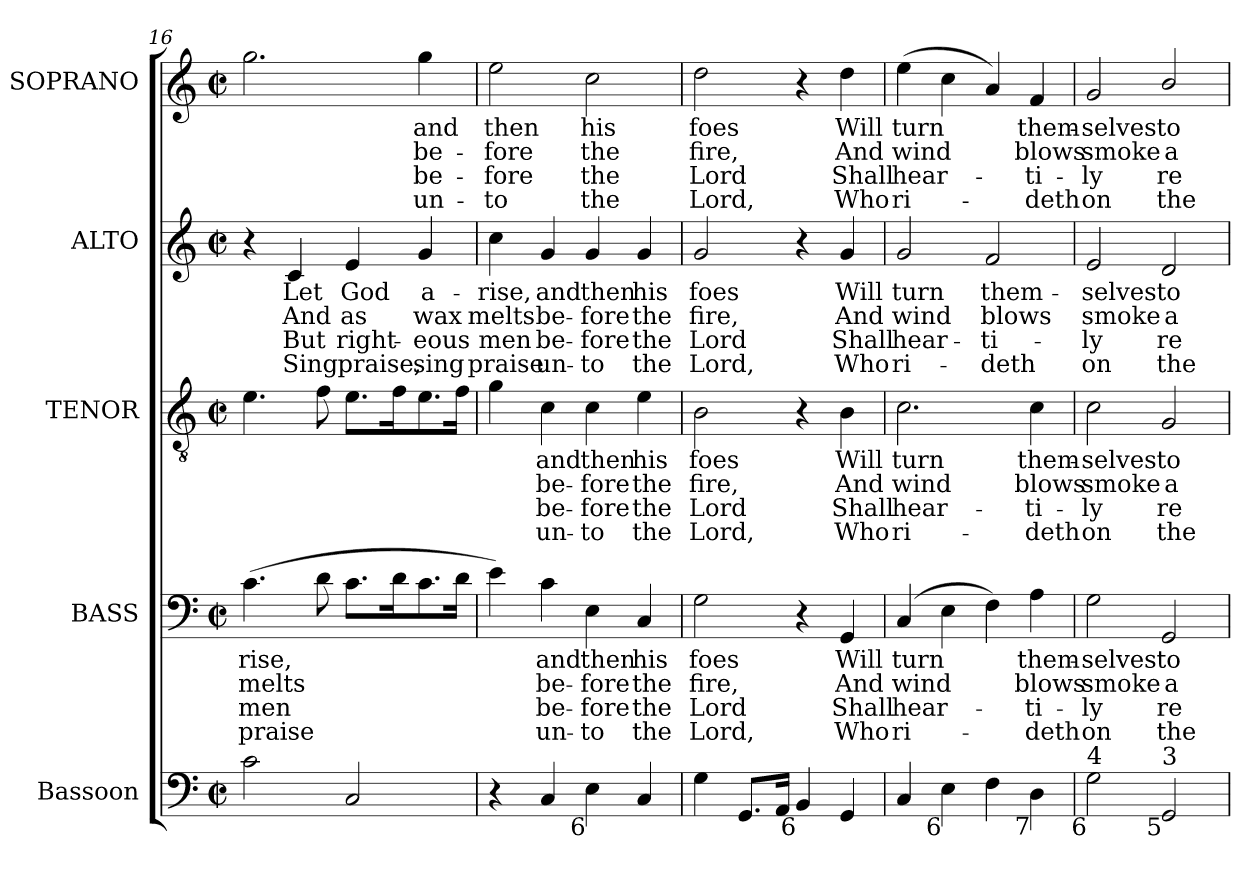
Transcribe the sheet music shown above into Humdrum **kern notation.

**kern	**kern	**text	**text	**text	**text	**kern	**text	**text	**text	**text	**kern	**text	**text	**text	**text	**kern	**text	**text	**text	**text
*part5	*part4	*part4	*part4	*part4	*part4	*part3	*part3	*part3	*part3	*part3	*part2	*part2	*part2	*part2	*part2	*part1	*part1	*part1	*part1	*part1
*staff5	*staff4	*staff4	*staff4	*staff4	*staff4	*staff3	*staff3	*staff3	*staff3	*staff3	*staff2	*staff2	*staff2	*staff2	*staff2	*staff1	*staff1	*staff1	*staff1	*staff1
*I"Bassoon	*I"BASS	*	*	*	*	*I"TENOR	*	*	*	*	*I"ALTO	*	*	*	*	*I"SOPRANO	*	*	*	*
*I'Bsn.	*I'B.	*	*	*	*	*I'T.	*	*	*	*	*I'A.	*	*	*	*	*I'S.	*	*	*	*
*clefF4	*clefF4	*	*	*	*	*clefGv2	*	*	*	*	*clefG2	*	*	*	*	*clefG2	*	*	*	*
*	*	*	*	*	*	*ITrd7c12	*	*	*	*	*	*	*	*	*	*	*	*	*	*
*k[]	*k[]	*	*	*	*	*k[]	*	*	*	*	*k[]	*	*	*	*	*k[]	*	*	*	*
*C:	*C:	*	*	*	*	*C:	*	*	*	*	*C:	*	*	*	*	*C:	*	*	*	*
*M2/2	*M2/2	*	*	*	*	*M2/2	*	*	*	*	*M2/2	*	*	*	*	*M2/2	*	*	*	*
*met(c|)	*met(c|)	*	*	*	*	*met(c|)	*	*	*	*	*met(c|)	*	*	*	*	*met(c|)	*	*	*	*
=16	=16	=16	=16	=16	=16	=16	=16	=16	=16	=16	=16	=16	=16	=16	=16	=16	=16	=16	=16	=16
!	!	!LO:LY:b:color=#000000	!LO:LY:b:color=#000000	!LO:LY:b:color=#000000	!LO:LY:b:color=#000000	!	!	!	!	!	!	!	!	!	!	!	!	!	!	!
2ci\	(4.ci\	-rise,	melts	men	praise	4.Ei\	.	.	.	.	4r	.	.	.	.	2.ggi\	.	.	.	.
!	!	!	!	!	!	!	!	!	!	!	!	!LO:LY:b:color=#000000	!LO:LY:b:color=#000000	!LO:LY:b:color=#000000	!LO:LY:b:color=#000000	!	!	!	!	!
.	.	.	.	.	.	.	.	.	.	.	4ci/	Let	And	But	Sing	.	.	.	.	.
.	8di\	.	.	.	.	8Fi\	.	.	.	.	.	.	.	.	.	.	.	.	.	.
!	!	!	!	!	!	!	!	!	!	!	!	!LO:LY:b:color=#000000	!LO:LY:b:color=#000000	!LO:LY:b:color=#000000	!LO:LY:b:color=#000000	!	!	!	!	!
2Ci/	8.ci\L	.	.	.	.	8.Ei\L	.	.	.	.	4ei/	God	as	right-	-praise,	.	.	.	.	.
.	16di\K	.	.	.	.	16Fi\K	.	.	.	.	.	.	.	.	.	.	.	.	.	.
!	!	!	!	!	!	!	!	!	!	!	!	!LO:LY:b:color=#000000	!LO:LY:b:color=#000000	!LO:LY:b:color=#000000	!LO:LY:b:color=#000000	!	!	!	!	!
!	!	!	!	!	!	!	!	!	!	!	!	!	!	!	!	!	!LO:LY:b:color=#000000	!LO:LY:b:color=#000000	!LO:LY:b:color=#000000	!LO:LY:b:color=#000000
.	8.ci\	.	.	.	.	8.Ei\	.	.	.	.	4gi/	a-	wax	eous	sing	4ggi\	and	be-	be-	-un-
.	16di\Jk	.	.	.	.	16Fi\Jk	.	.	.	.	.	.	.	.	.	.	.	.	.	.
=17	=17	=17	=17	=17	=17	=17	=17	=17	=17	=17	=17	=17	=17	=17	=17	=17	=17	=17	=17	=17
!	!	!	!	!	!	!	!	!	!	!	!	!LO:LY:b:color=#000000	!LO:LY:b:color=#000000	!LO:LY:b:color=#000000	!LO:LY:b:color=#000000	!	!	!	!	!
!	!	!	!	!	!	!	!	!	!	!	!	!	!	!	!	!	!LO:LY:b:color=#000000	!LO:LY:b:color=#000000	!LO:LY:b:color=#000000	!LO:LY:b:color=#000000
4r	4ei\)	.	.	.	.	4Gi\	.	.	.	.	4cci\	-rise,	melts	men	praise	2eei\	then	-fore	-fore	to
!	!	!LO:LY:b:color=#000000	!LO:LY:b:color=#000000	!LO:LY:b:color=#000000	!LO:LY:b:color=#000000	!	!	!	!	!	!	!	!	!	!	!	!	!	!	!
!	!	!	!	!	!	!	!LO:LY:b:color=#000000	!LO:LY:b:color=#000000	!LO:LY:b:color=#000000	!LO:LY:b:color=#000000	!	!	!	!	!	!	!	!	!	!
!	!	!	!	!	!	!	!	!	!	!	!	!LO:LY:b:color=#000000	!LO:LY:b:color=#000000	!LO:LY:b:color=#000000	!LO:LY:b:color=#000000	!	!	!	!	!
4Ci/	4ci\	and	be-	be-	-un-	4Ci\	and	be-	be-	-un-	4gi/	and	be-	be-	-un-	.	.	.	.	.
!	!	!LO:LY:b:color=#000000	!LO:LY:b:color=#000000	!LO:LY:b:color=#000000	!LO:LY:b:color=#000000	!	!	!	!	!	!	!	!	!	!	!	!	!	!	!
!	!	!	!	!	!	!	!LO:LY:b:color=#000000	!LO:LY:b:color=#000000	!LO:LY:b:color=#000000	!LO:LY:b:color=#000000	!	!	!	!	!	!	!	!	!	!
!	!	!	!	!	!	!	!	!	!	!	!	!LO:LY:b:color=#000000	!LO:LY:b:color=#000000	!LO:LY:b:color=#000000	!LO:LY:b:color=#000000	!	!	!	!	!
!LO:TX:b:rj:t=6	!	!	!	!	!	!	!	!	!	!	!	!	!	!	!	!	!	!	!	!
!	!	!	!	!	!	!	!	!	!	!	!	!	!	!	!	!	!LO:LY:b:color=#000000	!LO:LY:b:color=#000000	!LO:LY:b:color=#000000	!LO:LY:b:color=#000000
4Ei\	4Ei\	then	-fore	-fore	to	4Ci\	then	-fore	-fore	to	4gi/	then	-fore	-fore	to	2cci\	his	the	the	the
!	!	!LO:LY:b:color=#000000	!LO:LY:b:color=#000000	!LO:LY:b:color=#000000	!LO:LY:b:color=#000000	!	!	!	!	!	!	!	!	!	!	!	!	!	!	!
!	!	!	!	!	!	!	!LO:LY:b:color=#000000	!LO:LY:b:color=#000000	!LO:LY:b:color=#000000	!LO:LY:b:color=#000000	!	!	!	!	!	!	!	!	!	!
!	!	!	!	!	!	!	!	!	!	!	!	!LO:LY:b:color=#000000	!LO:LY:b:color=#000000	!LO:LY:b:color=#000000	!LO:LY:b:color=#000000	!	!	!	!	!
4Ci/	4Ci/	his	the	the	the	4Ei\	his	the	the	the	4gi/	his	the	the	the	.	.	.	.	.
!!LO:PB:g=z
=18	=18	=18	=18	=18	=18	=18	=18	=18	=18	=18	=18	=18	=18	=18	=18	=18	=18	=18	=18	=18
!	!	!LO:LY:b:color=#000000	!LO:LY:b:color=#000000	!LO:LY:b:color=#000000	!LO:LY:b:color=#000000	!	!	!	!	!	!	!	!	!	!	!	!	!	!	!
!	!	!	!	!	!	!	!LO:LY:b:color=#000000	!LO:LY:b:color=#000000	!LO:LY:b:color=#000000	!LO:LY:b:color=#000000	!	!	!	!	!	!	!	!	!	!
!	!	!	!	!	!	!	!	!	!	!	!	!LO:LY:b:color=#000000	!LO:LY:b:color=#000000	!LO:LY:b:color=#000000	!LO:LY:b:color=#000000	!	!	!	!	!
!	!	!	!	!	!	!	!	!	!	!	!	!	!	!	!	!	!LO:LY:b:color=#000000	!LO:LY:b:color=#000000	!LO:LY:b:color=#000000	!LO:LY:b:color=#000000
4Gi\	2Gi\	foes	fire,	Lord	Lord,	2BBi\	foes	fire,	Lord	Lord,	2gi/	foes	fire,	Lord	Lord,	2ddi\	foes	fire,	Lord	Lord,
8.GGi/L	.	.	.	.	.	.	.	.	.	.	.	.	.	.	.	.	.	.	.	.
16AAi/Jk	.	.	.	.	.	.	.	.	.	.	.	.	.	.	.	.	.	.	.	.
!LO:TX:b:rj:t=6	!	!	!	!	!	!	!	!	!	!	!	!	!	!	!	!	!	!	!	!
4BBi/	4r	.	.	.	.	4r	.	.	.	.	4r	.	.	.	.	4r	.	.	.	.
!	!	!LO:LY:b:color=#000000	!LO:LY:b:color=#000000	!LO:LY:b:color=#000000	!LO:LY:b:color=#000000	!	!	!	!	!	!	!	!	!	!	!	!	!	!	!
!	!	!	!	!	!	!	!LO:LY:b:color=#000000	!LO:LY:b:color=#000000	!LO:LY:b:color=#000000	!LO:LY:b:color=#000000	!	!	!	!	!	!	!	!	!	!
!	!	!	!	!	!	!	!	!	!	!	!	!LO:LY:b:color=#000000	!LO:LY:b:color=#000000	!LO:LY:b:color=#000000	!LO:LY:b:color=#000000	!	!	!	!	!
!	!	!	!	!	!	!	!	!	!	!	!	!	!	!	!	!	!LO:LY:b:color=#000000	!LO:LY:b:color=#000000	!LO:LY:b:color=#000000	!LO:LY:b:color=#000000
4GGi/	4GGi/	Will	And	Shall	Who	4BBi\	Will	And	Shall	Who	4gi/	Will	And	Shall	Who	4ddi\	Will	And	Shall	Who
=19	=19	=19	=19	=19	=19	=19	=19	=19	=19	=19	=19	=19	=19	=19	=19	=19	=19	=19	=19	=19
!	!	!LO:LY:b:color=#000000	!LO:LY:b:color=#000000	!LO:LY:b:color=#000000	!LO:LY:b:color=#000000	!	!	!	!	!	!	!	!	!	!	!	!	!	!	!
!	!	!	!	!	!	!	!LO:LY:b:color=#000000	!LO:LY:b:color=#000000	!LO:LY:b:color=#000000	!LO:LY:b:color=#000000	!	!	!	!	!	!	!	!	!	!
!	!	!	!	!	!	!	!	!	!	!	!	!LO:LY:b:color=#000000	!LO:LY:b:color=#000000	!LO:LY:b:color=#000000	!LO:LY:b:color=#000000	!	!	!	!	!
!	!	!	!	!	!	!	!	!	!	!	!	!	!	!	!	!	!LO:LY:b:color=#000000	!LO:LY:b:color=#000000	!LO:LY:b:color=#000000	!LO:LY:b:color=#000000
4Ci/	(4Ci/	turn	wind	hear-	-ri-	2.Ci\	turn	wind	hear-	-ri-	2gi/	turn	wind	hear-	-ri-	(4eei\	turn	wind	hear-	-ri-
!LO:TX:b:rj:t=6	!	!	!	!	!	!	!	!	!	!	!	!	!	!	!	!	!	!	!	!
4Ei\	4Ei\	.	.	.	.	.	.	.	.	.	.	.	.	.	.	4cci\	.	.	.	.
!	!	!	!	!	!	!	!	!	!	!	!	!LO:LY:b:color=#000000	!LO:LY:b:color=#000000	!LO:LY:b:color=#000000	!LO:LY:b:color=#000000	!	!	!	!	!
4Fi\	4Fi\)	.	.	.	.	.	.	.	.	.	2fi/	them-	blows	-ti-	-deth	4ai/)	.	.	.	.
!	!	!LO:LY:b:color=#000000	!LO:LY:b:color=#000000	!LO:LY:b:color=#000000	!LO:LY:b:color=#000000	!	!	!	!	!	!	!	!	!	!	!	!	!	!	!
!	!	!	!	!	!	!	!LO:LY:b:color=#000000	!LO:LY:b:color=#000000	!LO:LY:b:color=#000000	!LO:LY:b:color=#000000	!	!	!	!	!	!	!	!	!	!
!LO:TX:b:rj:t=7	!	!	!	!	!	!	!	!	!	!	!	!	!	!	!	!	!	!	!	!
!	!	!	!	!	!	!	!	!	!	!	!	!	!	!	!	!	!LO:LY:b:color=#000000	!LO:LY:b:color=#000000	!LO:LY:b:color=#000000	!LO:LY:b:color=#000000
4Di\	4Ai\	them-	blows	-ti-	-deth	4Ci\	them-	blows	-ti-	-deth	.	.	.	.	.	4fi/	them-	blows	-ti-	-deth
=20	=20	=20	=20	=20	=20	=20	=20	=20	=20	=20	=20	=20	=20	=20	=20	=20	=20	=20	=20	=20
!	!	!LO:LY:b:color=#000000	!LO:LY:b:color=#000000	!LO:LY:b:color=#000000	!LO:LY:b:color=#000000	!	!	!	!	!	!	!	!	!	!	!	!	!	!	!
!	!	!	!	!	!	!	!LO:LY:b:color=#000000	!LO:LY:b:color=#000000	!LO:LY:b:color=#000000	!LO:LY:b:color=#000000	!	!	!	!	!	!	!	!	!	!
!	!	!	!	!	!	!	!	!	!	!	!	!LO:LY:b:color=#000000	!LO:LY:b:color=#000000	!LO:LY:b:color=#000000	!LO:LY:b:color=#000000	!	!	!	!	!
!LO:TX:b:rj:t=6	!	!	!	!	!	!	!	!	!	!	!	!	!	!	!	!	!	!	!	!
!LO:TX:t=4	!	!	!	!	!	!	!	!	!	!	!	!	!	!	!	!	!	!	!	!
!	!	!	!	!	!	!	!	!	!	!	!	!	!	!	!	!	!LO:LY:b:color=#000000	!LO:LY:b:color=#000000	!LO:LY:b:color=#000000	!LO:LY:b:color=#000000
2Gi\	2Gi\	-selves	smoke	ly	on	2Ci\	-selves	smoke	ly	on	2ei/	-selves	smoke	ly	on	2gi/	-selves	smoke	ly	on
!	!	!LO:LY:b:color=#000000	!LO:LY:b:color=#000000	!LO:LY:b:color=#000000	!LO:LY:b:color=#000000	!	!	!	!	!	!	!	!	!	!	!	!	!	!	!
!	!	!	!	!	!	!	!LO:LY:b:color=#000000	!LO:LY:b:color=#000000	!LO:LY:b:color=#000000	!LO:LY:b:color=#000000	!	!	!	!	!	!	!	!	!	!
!	!	!	!	!	!	!	!	!	!	!	!	!LO:LY:b:color=#000000	!LO:LY:b:color=#000000	!LO:LY:b:color=#000000	!LO:LY:b:color=#000000	!	!	!	!	!
!LO:TX:b:rj:t=5	!	!	!	!	!	!	!	!	!	!	!	!	!	!	!	!	!	!	!	!
!LO:TX:t=3	!	!	!	!	!	!	!	!	!	!	!	!	!	!	!	!	!	!	!	!
!	!	!	!	!	!	!	!	!	!	!	!	!	!	!	!	!	!LO:LY:b:color=#000000	!LO:LY:b:color=#000000	!LO:LY:b:color=#000000	!LO:LY:b:color=#000000
2GGi/	2GGi/	to	a-	re-	-the	2GGi/	to	a-	re-	-the	2di/	to	a-	re-	-the	2bi/	to	a-	re-	-the
=	=	=	=	=	=	=	=	=	=	=	=	=	=	=	=	=	=	=	=	=
*-	*-	*-	*-	*-	*-	*-	*-	*-	*-	*-	*-	*-	*-	*-	*-	*-	*-	*-	*-	*-
